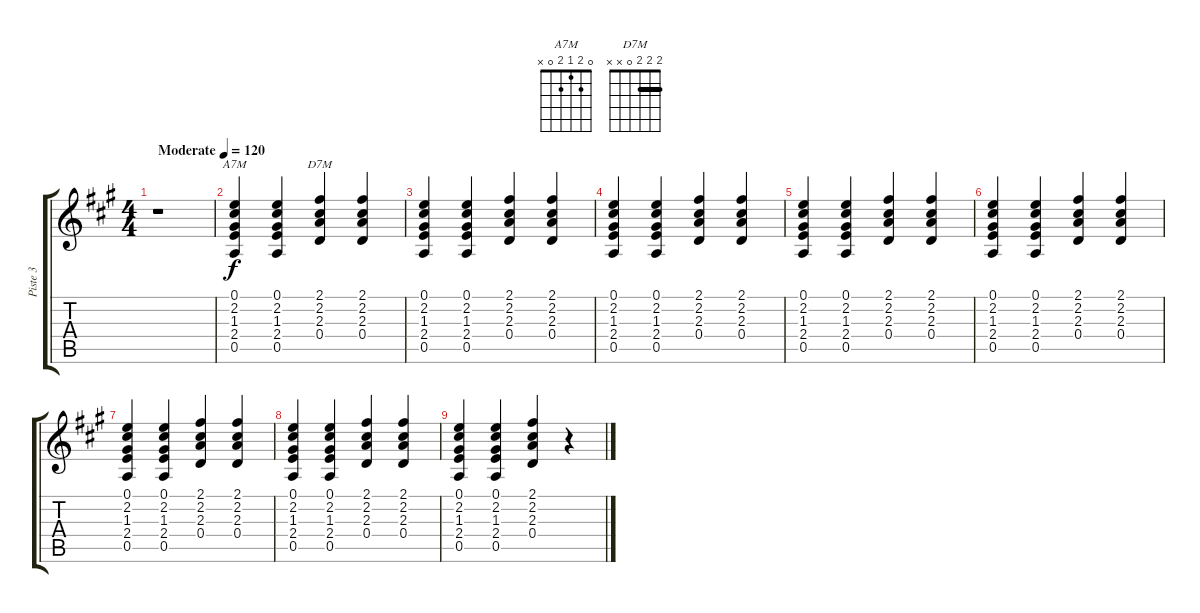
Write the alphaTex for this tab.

\track ("Piste 3" "Piste 3") {instrument acousticguitarsteel}
\staff {score tabs}
\tuning (E4 B3 G3 D3 A2 E2) {hide}
\chord ("A7M" 0 2 1 2 0 x)
\chord ("D7M" 2 2 2 0 x x) {barre 2}
\ts (4 4)
\tempo (120 "Moderate")
\clef g2
\ks a
r.1{dy f instrument acousticguitarsteel} |
(0.1 2.2 1.3 2.4 0.5).4{ch "A7M"} (0.1 2.2 1.3 2.4 0.5).4 (2.1 2.2 2.3 0.4).4{ch "D7M"} (2.1 2.2 2.3 0.4).4 |
(0.1 2.2 1.3 2.4 0.5).4 (0.1 2.2 1.3 2.4 0.5).4 (2.1 2.2 2.3 0.4).4 (2.1 2.2 2.3 0.4).4 |
(0.1 2.2 1.3 2.4 0.5).4 (0.1 2.2 1.3 2.4 0.5).4 (2.1 2.2 2.3 0.4).4 (2.1 2.2 2.3 0.4).4 |
(0.1 2.2 1.3 2.4 0.5).4 (0.1 2.2 1.3 2.4 0.5).4 (2.1 2.2 2.3 0.4).4 (2.1 2.2 2.3 0.4).4 |
(0.1 2.2 1.3 2.4 0.5).4 (0.1 2.2 1.3 2.4 0.5).4 (2.1 2.2 2.3 0.4).4 (2.1 2.2 2.3 0.4).4 |
(0.1 2.2 1.3 2.4 0.5).4 (0.1 2.2 1.3 2.4 0.5).4 (2.1 2.2 2.3 0.4).4 (2.1 2.2 2.3 0.4).4 |
(0.1 2.2 1.3 2.4 0.5).4 (0.1 2.2 1.3 2.4 0.5).4 (2.1 2.2 2.3 0.4).4 (2.1 2.2 2.3 0.4).4 |
(0.1 2.2 1.3 2.4 0.5).4 (0.1 2.2 1.3 2.4 0.5).4 (2.1 2.2 2.3 0.4).4 r.4
